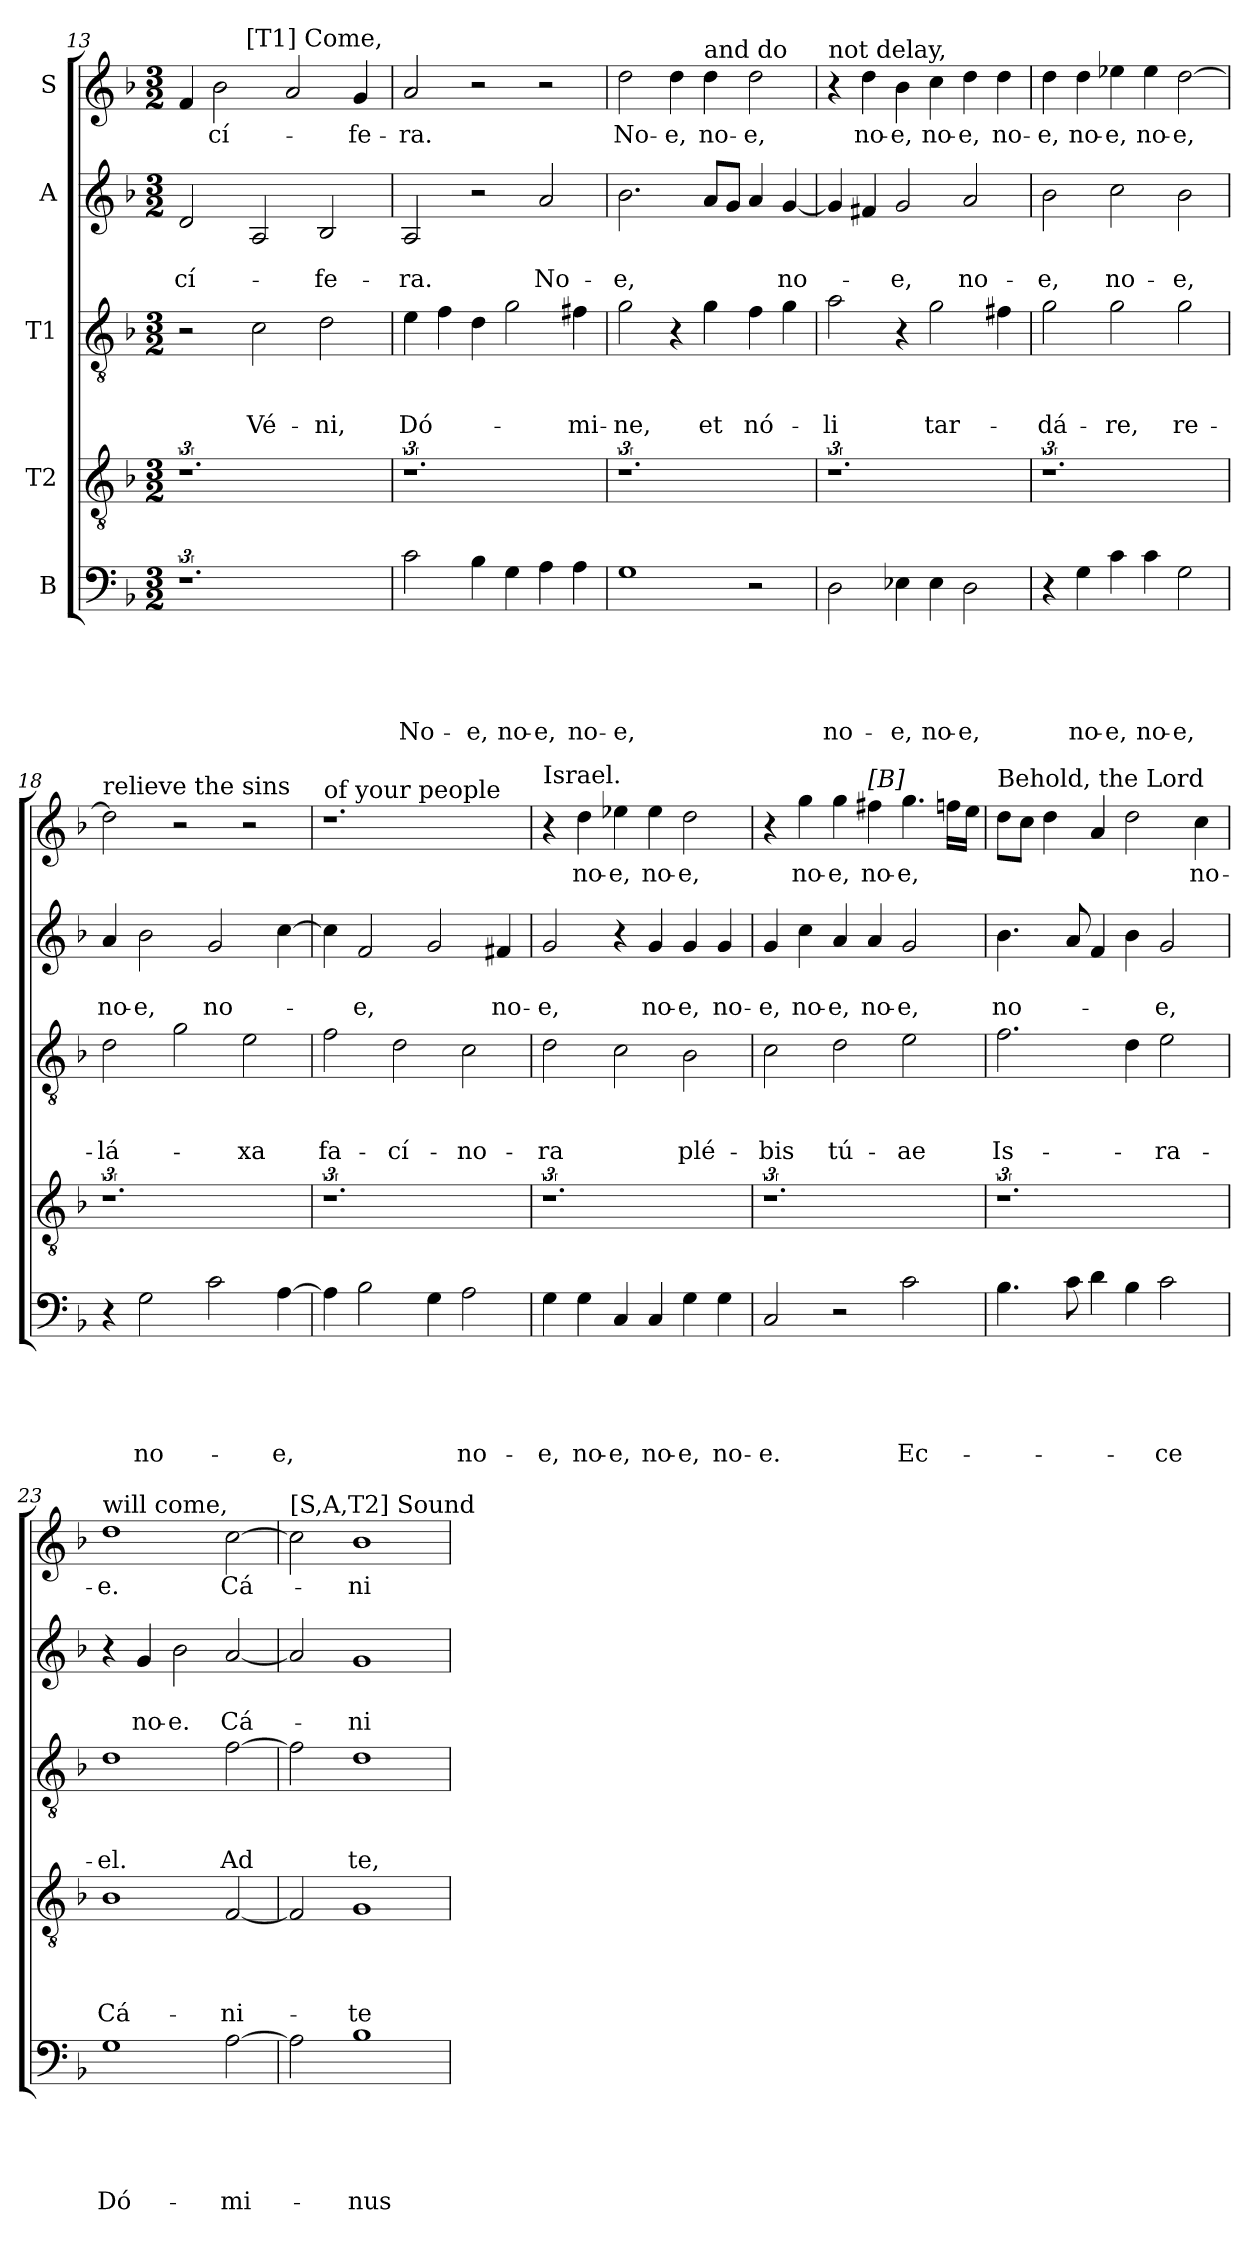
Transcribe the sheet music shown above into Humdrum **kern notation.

**kern	**text	**text	**text	**text	**text	**kern	**text	**text	**text	**text	**kern	**text	**text	**text	**kern	**text	**text	**kern	**text
*part5	*part5	*part5	*part5	*part5	*part5	*part4	*part4	*part4	*part4	*part4	*part3	*part3	*part3	*part3	*part2	*part2	*part2	*part1	*part1
*staff5	*staff5	*staff5	*staff5	*staff5	*staff5	*staff4	*staff4	*staff4	*staff4	*staff4	*staff3	*staff3	*staff3	*staff3	*staff2	*staff2	*staff2	*staff1	*staff1
*I"B	*	*	*	*	*	*I"T2	*	*	*	*	*I"T1	*	*	*	*I"A	*	*	*I"S	*
*clefF4	*	*	*	*	*	*clefGv2	*	*	*	*	*clefGv2	*	*	*	*clefG2	*	*	*clefG2	*
*k[b-]	*	*	*	*	*	*k[b-]	*	*	*	*	*k[b-]	*	*	*	*k[b-]	*	*	*k[b-]	*
*F:	*	*	*	*	*	*F:	*	*	*	*	*F:	*	*	*	*F:	*	*	*F:	*
*M3/2	*	*	*	*	*	*M3/2	*	*	*	*	*M3/2	*	*	*	*M3/2	*	*	*M3/2	*
*	*	*	*	*	*	*	*	*	*	*	*Xtuplet	*	*	*	*Xtuplet	*	*	*	*
=13	=13	=13	=13	=13	=13	=13	=13	=13	=13	=13	=13	=13	=13	=13	=13	=13	=13	=13	=13
!	!	!	!	!	!	!	!	!	!	!	!	!	!	!	!	!	!LO:LY:b	!	!
*	*	*	*	*	*	*	*	*	*	*	*	*	*	*	*	*	*	*Xtuplet	*
*	*	*	*	*	*	*	*	*	*	*	*	*	*	*	*	*	*	*^	*
3%2.r	.	.	.	.	.	3%2.r	.	.	.	.	3r	.	.	.	3d/	.	-cí-	6f/	6ryy	.
!	!	!	!	!	!	!	!	!	!	!	!	!	!	!	!	!	!	!	!	!LO:LY:b
.	.	.	.	.	.	.	.	.	.	.	.	.	.	.	.	.	.	3b-\	12...ryy	-cí-
!	!	!	!	!	!	!	!	!	!	!	!	!	!	!	!	!	!	!	!LO:TX:a:t=[T1] Come,	!
.	.	.	.	.	.	.	.	.	.	.	.	.	.	.	.	.	.	.	3%2ryy	.
!	!	!	!	!	!	!	!	!	!	!	!	!	!	!LO:LY:b	!	!	!	!	!	!
.	.	.	.	.	.	.	.	.	.	.	3c\	.	.	Vé-	3A/	.	.	.	.	.
.	.	.	.	.	.	.	.	.	.	.	.	.	.	.	.	.	.	3a/	.	.
!	!	!	!	!	!	!	!	!	!	!	!	!	!	!LO:LY:b	!	!	!LO:LY:b	!	!	!
.	.	.	.	.	.	.	.	.	.	.	3d\	.	.	-ni,	3B-/	.	-fe-	.	.	.
!	!	!	!	!	!	!	!	!	!	!	!	!	!	!	!	!	!	!	!	!LO:LY:b
.	.	.	.	.	.	.	.	.	.	.	.	.	.	.	.	.	.	6g/	.	-fe-
.	.	.	.	.	.	.	.	.	.	.	.	.	.	.	.	.	.	.	96ryy	.
*	*	*	*	*	*	*	*	*	*	*	*	*	*	*	*	*	*	*v	*v	*
=14	=14	=14	=14	=14	=14	=14	=14	=14	=14	=14	=14	=14	=14	=14	=14	=14	=14	=14	=14
*Xtuplet	*	*	*	*	*	*	*	*	*	*	*	*	*	*	*	*	*	*	*
*	*	*	*	*	*	*	*	*	*	*	*	*	*	*	*	*	*	*^	*
!	!	!	!	!	!	!	!	!	!	!	!	!	!	!	!	!	!	!LO:TX:a:t=Lord,	!	!
!	!	!	!	!	!LO:LY:b	!	!	!	!	!	!	!	!	!LO:LY:b	!	!	!LO:LY:b	!	!	!LO:LY:b
*	*	*	*	*	*	*	*	*	*	*	*	*	*	*	*	*	*	*v	*v	*
3c\	.	.	.	.	No-	3%2.r	.	.	.	.	6e\	.	.	Dó-	3A/	.	-ra.	3a/	-ra.
.	.	.	.	.	.	.	.	.	.	.	6f\	.	.	.	.	.	.	.	.
!	!	!	!	!	!LO:LY:b	!	!	!	!	!	!	!	!	!	!	!	!	!	!
6B-\	.	.	.	.	-e,	.	.	.	.	.	6d\	.	.	.	3r	.	.	3r	.
!	!	!	!	!	!LO:LY:b	!	!	!	!	!	!	!	!	!	!	!	!	!	!
6G\	.	.	.	.	no-	.	.	.	.	.	3g\	.	.	.	.	.	.	.	.
!	!	!	!	!	!LO:LY:b	!	!	!	!	!	!	!	!	!	!	!	!LO:LY:b	!	!
6A\	.	.	.	.	-e,	.	.	.	.	.	.	.	.	.	3a/	.	No-	3r	.
!	!	!	!	!	!LO:LY:b	!	!	!	!	!	!	!	!	!LO:LY:b	!	!	!	!	!
6A\	.	.	.	.	no-	.	.	.	.	.	6f#i\	.	.	-mi-	.	.	.	.	.
=15	=15	=15	=15	=15	=15	=15	=15	=15	=15	=15	=15	=15	=15	=15	=15	=15	=15	=15	=15
!	!	!	!	!	!LO:LY:b	!	!	!	!	!	!	!	!	!LO:LY:b	!	!	!LO:LY:b	!	!LO:LY:b
3%2G	.	.	.	.	-e,	3%2.r	.	.	.	.	3g\	.	.	-ne,	3.b-\	.	-e,	3dd\	No-
!	!	!	!	!	!	!	!	!	!	!	!	!	!	!	!	!	!	!	!LO:LY:b
.	.	.	.	.	.	.	.	.	.	.	6r	.	.	.	.	.	.	6dd\	-e,
!	!	!	!	!	!	!	!	!	!	!	!	!	!	!	!	!	!	!LO:TX:a:t=and do	!
!	!	!	!	!	!	!	!	!	!	!	!	!	!	!LO:LY:b	!	!	!	!	!LO:LY:b
.	.	.	.	.	.	.	.	.	.	.	6g\	.	.	et	12a/L	.	.	6dd\	no-
.	.	.	.	.	.	.	.	.	.	.	.	.	.	.	12g/J	.	.	.	.
!	!	!	!	!	!	!	!	!	!	!	!	!	!	!LO:LY:b	!	!	!	!	!LO:LY:b
3r	.	.	.	.	.	.	.	.	.	.	6f\	.	.	nó-	6a/	.	.	3dd\	-e,
!	!	!	!	!	!	!	!	!	!	!	!	!	!	!	!	!	!LO:LY:b	!	!
.	.	.	.	.	.	.	.	.	.	.	6g\	.	.	.	[6g/	.	no-	.	.
!!LO:PB:g=z
=16	=16	=16	=16	=16	=16	=16	=16	=16	=16	=16	=16	=16	=16	=16	=16	=16	=16	=16	=16
!	!	!	!	!	!	!	!	!	!	!	!	!	!	!	!	!	!	!LO:TX:a:t=not delay,	!
!	!	!	!	!	!LO:LY:b	!	!	!	!	!	!	!	!	!LO:LY:b	!	!	!	!	!
3D\	.	.	.	.	no-	3%2.r	.	.	.	.	3a\	.	.	-li	6g/]	.	.	6r	.
!	!	!	!	!	!	!	!	!	!	!	!	!	!	!	!	!	!	!	!LO:LY:b
.	.	.	.	.	.	.	.	.	.	.	.	.	.	.	6f#i/	.	.	6dd\	no-
!	!	!	!	!	!LO:LY:b	!	!	!	!	!	!	!	!	!	!	!	!LO:LY:b	!	!LO:LY:b
6E-i\	.	.	.	.	-e,	.	.	.	.	.	6r	.	.	.	3g/	.	-e,	6b-\	-e,
!	!	!	!	!	!LO:LY:b	!	!	!	!	!	!	!	!	!LO:LY:b	!	!	!	!	!LO:LY:b
6E-i\	.	.	.	.	no-	.	.	.	.	.	3g\	.	.	tar-	.	.	.	6cc\	no-
!	!	!	!	!	!LO:LY:b	!	!	!	!	!	!	!	!	!	!	!	!LO:LY:b	!	!LO:LY:b
3D\	.	.	.	.	-e,	.	.	.	.	.	.	.	.	.	3a/	.	no-	6dd\	-e,
!	!	!	!	!	!	!	!	!	!	!	!	!	!	!	!	!	!	!	!LO:LY:b
.	.	.	.	.	.	.	.	.	.	.	6f#i\	.	.	.	.	.	.	6dd\	no-
=17	=17	=17	=17	=17	=17	=17	=17	=17	=17	=17	=17	=17	=17	=17	=17	=17	=17	=17	=17
!	!	!	!	!	!	!	!	!	!	!	!	!	!	!LO:LY:b	!	!	!LO:LY:b	!	!LO:LY:b
6r	.	.	.	.	.	3%2.r	.	.	.	.	3g\	.	.	-dá-	3b-\	.	-e,	6dd\	-e,
!	!	!	!	!	!LO:LY:b	!	!	!	!	!	!	!	!	!	!	!	!	!	!LO:LY:b
6G\	.	.	.	.	no-	.	.	.	.	.	.	.	.	.	.	.	.	6dd\	no-
!	!	!	!	!	!LO:LY:b	!	!	!	!	!	!	!	!	!LO:LY:b	!	!	!LO:LY:b	!	!LO:LY:b
6c\	.	.	.	.	-e,	.	.	.	.	.	3g\	.	.	-re,	3cc\	.	no-	6ee-i\	-e,
!	!	!	!	!	!LO:LY:b	!	!	!	!	!	!	!	!	!	!	!	!	!	!LO:LY:b
6c\	.	.	.	.	no-	.	.	.	.	.	.	.	.	.	.	.	.	6ee-i\	no-
!	!	!	!	!	!LO:LY:b	!	!	!	!	!	!	!	!	!LO:LY:b	!	!	!LO:LY:b	!	!LO:LY:b
3G\	.	.	.	.	-e,	.	.	.	.	.	3g\	.	.	re-	3b-\	.	-e,	[3dd\	-e,
=18	=18	=18	=18	=18	=18	=18	=18	=18	=18	=18	=18	=18	=18	=18	=18	=18	=18	=18	=18
!	!	!	!	!	!	!	!	!	!	!	!	!	!	!	!	!	!	!LO:TX:a:t=relieve the sins	!
!	!	!	!	!	!	!	!	!	!	!	!	!	!	!LO:LY:b	!	!	!LO:LY:b	!	!
6r	.	.	.	.	.	3%2.r	.	.	.	.	3d\	.	.	-lá-	6a/	.	no-	3dd\]	.
!	!	!	!	!	!LO:LY:b	!	!	!	!	!	!	!	!	!	!	!	!LO:LY:b	!	!
3G\	.	.	.	.	no-	.	.	.	.	.	.	.	.	.	3b-\	.	-e,	.	.
.	.	.	.	.	.	.	.	.	.	.	3g\	.	.	.	.	.	.	3r	.
!	!	!	!	!	!	!	!	!	!	!	!	!	!	!	!	!	!LO:LY:b	!	!
3c\	.	.	.	.	.	.	.	.	.	.	.	.	.	.	3g/	.	no-	.	.
!	!	!	!	!	!	!	!	!	!	!	!	!	!	!LO:LY:b	!	!	!	!	!
.	.	.	.	.	.	.	.	.	.	.	3e\	.	.	-xa	.	.	.	3r	.
!	!	!	!	!	!LO:LY:b	!	!	!	!	!	!	!	!	!	!	!	!	!	!
[6A\	.	.	.	.	-e,	.	.	.	.	.	.	.	.	.	[6cc\	.	.	.	.
=19	=19	=19	=19	=19	=19	=19	=19	=19	=19	=19	=19	=19	=19	=19	=19	=19	=19	=19	=19
!	!	!	!	!	!	!	!	!	!	!	!	!	!	!	!	!	!	!LO:TX:a:t=of your people	!
!	!	!	!	!	!	!	!	!	!	!	!	!	!	!LO:LY:b	!	!	!	!	!
6A\]	.	.	.	.	.	3%2.r	.	.	.	.	3f\	.	.	fa-	6cc\]	.	.	3%2.r	.
!	!	!	!	!	!	!	!	!	!	!	!	!	!	!	!	!	!LO:LY:b	!	!
3B-\	.	.	.	.	.	.	.	.	.	.	.	.	.	.	3f/	.	-e,	.	.
!	!	!	!	!	!	!	!	!	!	!	!	!	!	!LO:LY:b	!	!	!	!	!
.	.	.	.	.	.	.	.	.	.	.	3d\	.	.	-cí-	.	.	.	.	.
6G\	.	.	.	.	.	.	.	.	.	.	.	.	.	.	3g/	.	.	.	.
!	!	!	!	!	!LO:LY:b	!	!	!	!	!	!	!	!	!LO:LY:b	!	!	!	!	!
3A\	.	.	.	.	no-	.	.	.	.	.	3c\	.	.	-no-	.	.	.	.	.
!	!	!	!	!	!	!	!	!	!	!	!	!	!	!	!	!	!LO:LY:b	!	!
.	.	.	.	.	.	.	.	.	.	.	.	.	.	.	6f#i/	.	no-	.	.
=20	=20	=20	=20	=20	=20	=20	=20	=20	=20	=20	=20	=20	=20	=20	=20	=20	=20	=20	=20
!	!	!	!	!	!	!	!	!	!	!	!	!	!	!	!	!	!	!LO:TX:a:t=Israel.	!
!	!	!	!	!	!LO:LY:b	!	!	!	!	!	!	!	!	!LO:LY:b	!	!	!LO:LY:b	!	!
6G\	.	.	.	.	-e,	3%2.r	.	.	.	.	3d\	.	.	-ra	3g/	.	-e,	6r	.
!	!	!	!	!	!LO:LY:b	!	!	!	!	!	!	!	!	!	!	!	!	!	!LO:LY:b
6G\	.	.	.	.	no-	.	.	.	.	.	.	.	.	.	.	.	.	6dd\	no-
!	!	!	!	!	!LO:LY:b	!	!	!	!	!	!	!	!	!	!	!	!	!	!LO:LY:b
6C/	.	.	.	.	-e,	.	.	.	.	.	3c\	.	.	.	6r	.	.	6ee-i\	-e,
!	!	!	!	!	!LO:LY:b	!	!	!	!	!	!	!	!	!	!	!	!LO:LY:b	!	!LO:LY:b
6C/	.	.	.	.	no-	.	.	.	.	.	.	.	.	.	6g/	.	no-	6ee-i\	no-
!	!	!	!	!	!LO:LY:b	!	!	!	!	!	!	!	!	!LO:LY:b	!	!	!LO:LY:b	!	!LO:LY:b
6G\	.	.	.	.	-e,	.	.	.	.	.	3B-\	.	.	plé-	6g/	.	-e,	3dd\	-e,
!	!	!	!	!	!LO:LY:b	!	!	!	!	!	!	!	!	!	!	!	!LO:LY:b	!	!
6G\	.	.	.	.	no-	.	.	.	.	.	.	.	.	.	6g/	.	no-	.	.
!!LO:LB:g=z
=21	=21	=21	=21	=21	=21	=21	=21	=21	=21	=21	=21	=21	=21	=21	=21	=21	=21	=21	=21
!	!	!	!	!	!LO:LY:b	!	!	!	!	!	!	!	!	!LO:LY:b	!	!	!LO:LY:b	!	!
3C/	.	.	.	.	-e.	3%2.r	.	.	.	.	3c\	.	.	-bis	6g/	.	-e,	6r	.
!	!	!	!	!	!	!	!	!	!	!	!	!	!	!	!	!	!LO:LY:b	!	!LO:LY:b
.	.	.	.	.	.	.	.	.	.	.	.	.	.	.	6cc\	.	no-	6gg\	no-
!	!	!	!	!	!	!	!	!	!	!	!	!	!	!LO:LY:b	!	!	!LO:LY:b	!	!LO:LY:b
3r	.	.	.	.	.	.	.	.	.	.	3d\	.	.	tú-	6a/	.	-e,	6gg\	-e,
!	!	!	!	!	!	!	!	!	!	!	!	!	!	!	!	!	!	!LO:TX:a:t=[B]	!
!	!	!	!	!	!	!	!	!	!	!	!	!	!	!	!	!	!LO:LY:b	!	!LO:LY:b
.	.	.	.	.	.	.	.	.	.	.	.	.	.	.	6a/	.	no-	6ff#i\	no-
!	!	!	!	!	!LO:LY:b	!	!	!	!	!	!	!	!	!LO:LY:b	!	!	!LO:LY:b	!	!LO:LY:b
3c\	.	.	.	.	Ec-	.	.	.	.	.	3e\	.	.	-ae	3g/	.	-e,	6.gg\	-e,
.	.	.	.	.	.	.	.	.	.	.	.	.	.	.	.	.	.	24ffni\LL	.
.	.	.	.	.	.	.	.	.	.	.	.	.	.	.	.	.	.	24ee\JJ	.
=22	=22	=22	=22	=22	=22	=22	=22	=22	=22	=22	=22	=22	=22	=22	=22	=22	=22	=22	=22
!	!	!	!	!	!	!	!	!	!	!	!	!	!	!	!	!	!	!LO:TX:a:t=Behold, the Lord	!
!	!	!	!	!	!	!	!	!	!	!	!	!	!	!LO:LY:b	!	!	!LO:LY:b	!	!
6.B-\	.	.	.	.	.	3%2.r	.	.	.	.	3.f\	.	.	Is-	6.b-\	.	no-	12dd\L	.
.	.	.	.	.	.	.	.	.	.	.	.	.	.	.	.	.	.	12cc\J	.
.	.	.	.	.	.	.	.	.	.	.	.	.	.	.	.	.	.	6dd\	.
12c\	.	.	.	.	.	.	.	.	.	.	.	.	.	.	12a/	.	.	.	.
6d\	.	.	.	.	.	.	.	.	.	.	.	.	.	.	6f/	.	.	6a/	.
6B-\	.	.	.	.	.	.	.	.	.	.	6d\	.	.	.	6b-\	.	.	3dd\	.
!	!	!	!	!	!LO:LY:b	!	!	!	!	!	!	!	!	!LO:LY:b	!	!	!LO:LY:b	!	!
3c\	.	.	.	.	-ce	.	.	.	.	.	3e\	.	.	-ra-	3g/	.	-e,	.	.
!	!	!	!	!	!	!	!	!	!	!	!	!	!	!	!	!	!	!	!LO:LY:b
.	.	.	.	.	.	.	.	.	.	.	.	.	.	.	.	.	.	6cc\	no-
=23	=23	=23	=23	=23	=23	=23	=23	=23	=23	=23	=23	=23	=23	=23	=23	=23	=23	=23	=23
!	!	!	!	!	!LO:LY:b	!	!	!	!	!	!	!	!	!	!	!	!	!	!
*	*	*	*	*	*	*Xtuplet	*	*	*	*	*	*	*	*	*	*	*	*	*
!	!	!	!	!	!	!	!	!	!	!	!	!	!	!	!	!	!	!LO:TX:a:t=will come,	!
!	!	!	!	!	!	!	!	!	!	!LO:LY:b	!	!	!	!LO:LY:b	!	!	!	!	!LO:LY:b
3%2G	.	.	.	.	Dó-	3%2B-	.	.	.	Cá-	3%2d	.	.	-el.	6r	.	.	3%2dd	-e.
!	!	!	!	!	!	!	!	!	!	!	!	!	!	!	!	!	!LO:LY:b	!	!
.	.	.	.	.	.	.	.	.	.	.	.	.	.	.	6g/	.	no-	.	.
!	!	!	!	!	!	!	!	!	!	!	!	!	!	!	!	!	!LO:LY:b	!	!
.	.	.	.	.	.	.	.	.	.	.	.	.	.	.	3b-\	.	-e.	.	.
!	!	!	!	!	!LO:LY:b	!	!	!	!	!LO:LY:b	!	!	!	!LO:LY:b	!	!	!LO:LY:b	!	!LO:LY:b
[3A\	.	.	.	.	-mi-	[3F/	.	.	.	-ni-	[3f\	.	.	Ad	[3a/	.	Cá-	[3cc\	Cá-
=24	=24	=24	=24	=24	=24	=24	=24	=24	=24	=24	=24	=24	=24	=24	=24	=24	=24	=24	=24
!	!	!	!	!	!	!	!	!	!	!	!	!	!	!	!	!	!	!LO:TX:a:t=[S,A,T2] Sound	!
3A\]	.	.	.	.	.	3F/]	.	.	.	.	3f\]	.	.	.	3a/]	.	.	3cc\]	.
!	!	!	!	!	!LO:LY:b	!	!	!	!	!LO:LY:b	!	!	!	!LO:LY:b	!	!	!LO:LY:b	!	!LO:LY:b
3%2B-	.	.	.	.	-nus	3%2G	.	.	.	-te	3%2d	.	.	te,	3%2g	.	-ni-	3%2b-	-ni-
=	=	=	=	=	=	=	=	=	=	=	=	=	=	=	=	=	=	=	=
*-	*-	*-	*-	*-	*-	*-	*-	*-	*-	*-	*-	*-	*-	*-	*-	*-	*-	*-	*-
